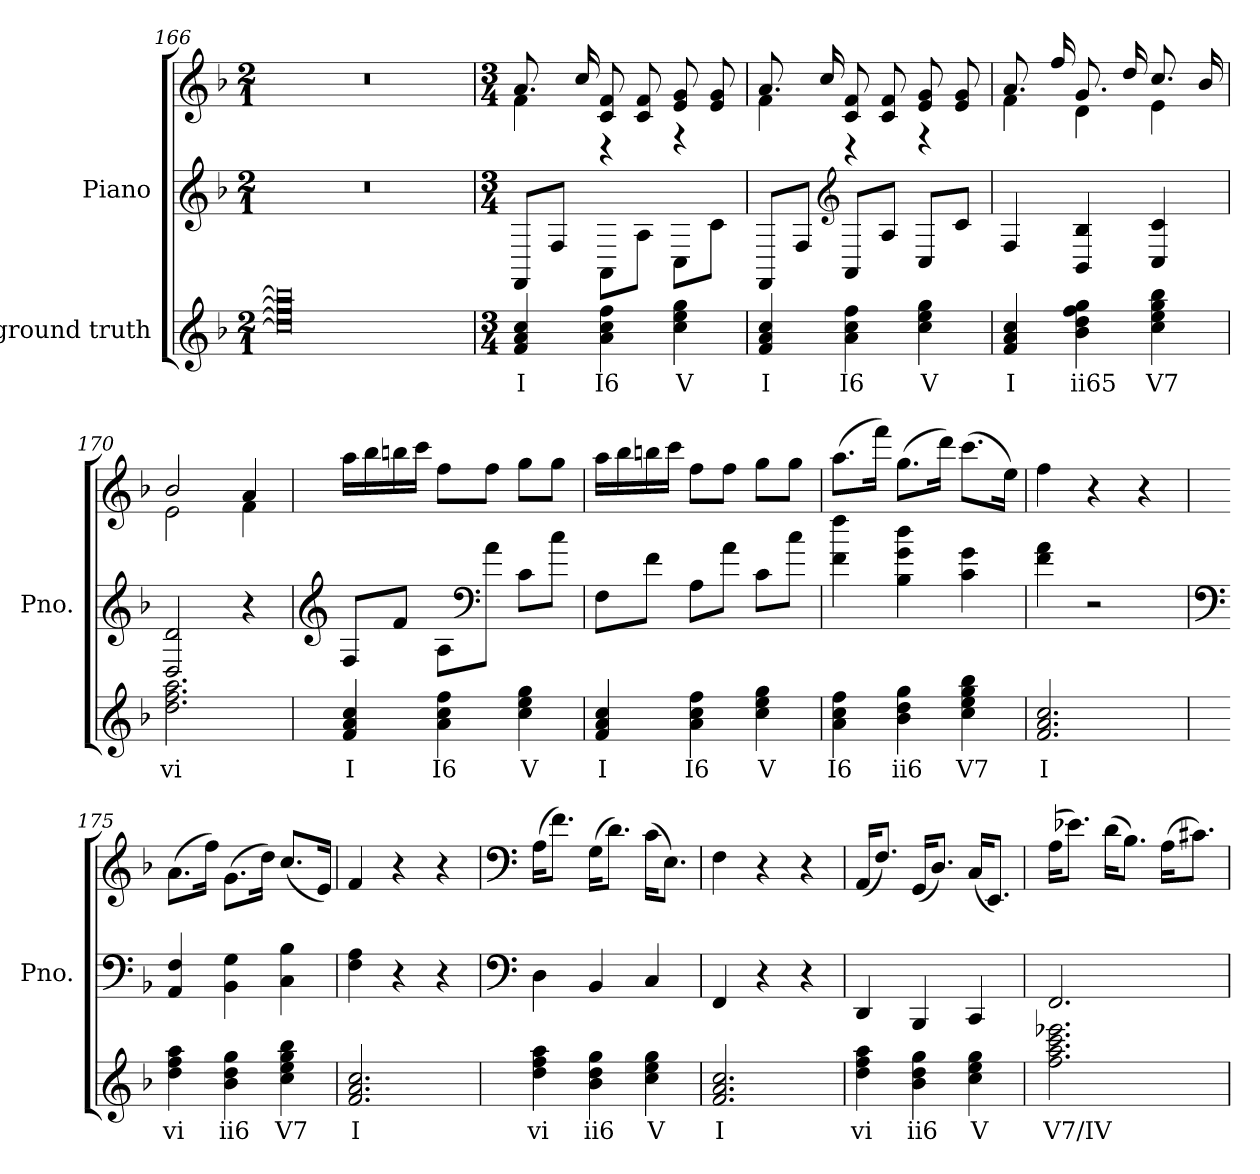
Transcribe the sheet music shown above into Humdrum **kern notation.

**kern	**text	**kern	**kern
*part2	*part2	*part1	*part1
*staff3	*staff3	*staff2	*staff1
*I"ground truth	*	*I"Piano	*
*	*	*I'Pno.	*
*	*	*clefG2	*clefG2
*k[b-]	*	*k[b-]	*k[b-]
*F:	*	*F:	*F:
*M2/1	*	*M2/1	*M2/1
=166	=166	=166	=166
0cc] 0ee] 0gg] 0bb-]	.	0r	0r
!!LO:LB:g=z
=167	=167	=167	=167
*M3/4	*	*M3/4	*M3/4
*	*	*	*^
4f 4a 4cc	I	8FF/L	8.a/	4f\
.	.	8F/J	.	.
.	.	.	16cc/	.
4a 4cc 4ff	I6	8AA\L	8c/ 8f/	4r
.	.	8A\J	8c/ 8f/	.
4cc 4ee 4gg	V	8C\L	8e/ 8g/	4r
.	.	8c\J	8e/ 8g/	.
=168	=168	=168	=168	=168
4f 4a 4cc	I	8FF/L	8.a/	4f\
.	.	8F/J	.	.
.	.	.	16cc/	.
*	*	*clefG2	*	*
4a 4cc 4ff	I6	8AA/L	8c/ 8f/	4r
.	.	8A/J	8c/ 8f/	.
4cc 4ee 4gg	V	8C/L	8e/ 8g/	4r
.	.	8c/J	8e/ 8g/	.
=169	=169	=169	=169	=169
4f 4a 4cc	I	4F/	8.a/	4f\
.	.	.	16ff/	.
4b- 4dd 4ff 4gg	ii65	4BB-/ 4B-/	8.g/	4d\
.	.	.	16dd/	.
4cc 4ee 4gg 4bb-	V7	4C/ 4c/	8.cc/	4e\
.	.	.	16b-/	.
=170	=170	=170	=170	=170
2.dd 2.ff 2.aa	vi	2D/ 2d/	2b-/	2e\
.	.	4r	4a/	4f\
*	*	*	*v	*v
=171	=171	=171	=171
*	*	*clefG2	*
4f 4a 4cc	I	8F/L	16aa\LL
.	.	.	16bb-\
.	.	8f/J	16bbn\
.	.	.	16ccc\JJ
4a 4cc 4ff	I6	8A\L	8ff\L
*	*	*clefF4	*
.	.	8a\J	8ff\J
4cc 4ee 4gg	V	8c\L	8gg\L
.	.	8cc\J	8gg\J
!!LO:LB:g=z
=172	=172	=172	=172
4f 4a 4cc	I	8F\L	16aa\LL
.	.	.	16bb-\
.	.	8f\J	16bbn\
.	.	.	16ccc\JJ
4a 4cc 4ff	I6	8A\L	8ff\L
.	.	8a\J	8ff\J
4cc 4ee 4gg	V	8c\L	8gg\L
.	.	8cc\J	8gg\J
=173	=173	=173	=173
4a 4cc 4ff	I6	4f\ 4ff\	(>8.aa\L
.	.	.	16fff\Jk)
4b- 4dd 4gg	ii6	4B-\ 4g\ 4dd\	(>8.gg\L
.	.	.	16ddd\Jk)
4cc 4ee 4gg 4bb-	V7	4c\ 4g\	(>8.ccc\L
.	.	.	16ee\Jk)
=174	=174	=174	=174
2.f 2.a 2.cc	I	4f\ 4a\	4ff\
.	.	2r	4r
.	.	.	4r
=175	=175	=175	=175
*	*	*clefF4	*
4dd 4ff 4aa	vi	4AA/ 4F/	(>8.a\L
.	.	.	16ff\Jk)
4b- 4dd 4gg	ii6	4BB-\ 4G\	(>8.g\L
.	.	.	16dd\Jk)
4cc 4ee 4gg 4bb-	V7	4C\ 4B-\	(<8.cc/L
.	.	.	16e/Jk)
=176	=176	=176	=176
2.f 2.a 2.cc	I	4F\ 4A\	4f/
.	.	4r	4r
.	.	4r	4r
=177	=177	=177	=177
*	*	*clefF4	*clefF4
4dd 4ff 4aa	vi	4D\	(>16A\KL
.	.	.	8.f\J)
4b- 4dd 4gg	ii6	4BB-/	(>16G\KL
.	.	.	8.d\J)
4cc 4ee 4gg	V	4C/	(>16c\KL
.	.	.	8.E\J)
=178	=178	=178	=178
2.f 2.a 2.cc	I	4FF/	4F\
.	.	4r	4r
.	.	4r	4r
!!LO:LB:g=z
=179	=179	=179	=179
4dd 4ff 4aa	vi	4DD/	(<16AA/KL
.	.	.	8.F/J)
4b- 4dd 4gg	ii6	4BBB-/	(<16GG/KL
.	.	.	8.D/J)
4cc 4ee 4gg	V	4CC/	(<16C/KL
.	.	.	8.EE/J)
=180	=180	=180	=180
2.ff 2.aa 2.ccc 2.eee-X	V7/IV	2.FF/	(>16A\KL
.	.	.	8.e-X\J)
.	.	.	(>16d\KL
.	.	.	8.B-\J)
.	.	.	(>16A\KL
.	.	.	8.c#X\J)
=	=	=	=
*-	*-	*-	*-
